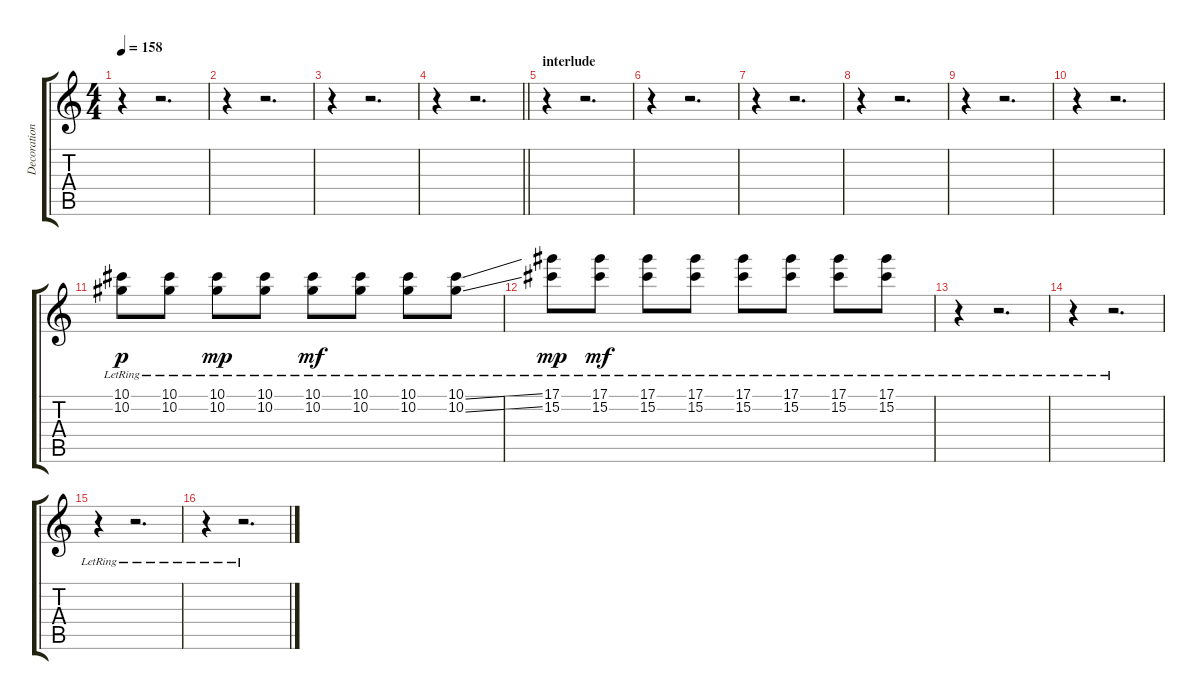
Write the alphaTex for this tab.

\track ("Decoration 2" "Decoration") {instrument electricguitarclean}
\staff {score tabs}
\tuning (Eb4 Bb3 Gb3 Db3 Ab2 Db2) {hide}
\ts (4 4)
\tempo 158
\clef g2
\ks c
r.4{dy p} r.2{d} |
r.4 r.2{d} |
r.4 r.2{d} |
\barLineRight lightlight
r.4 r.2{d} |
\section ("" "interlude")
r.4 r.2{d} |
r.4 r.2{d} |
r.4 r.2{d} |
r.4 r.2{d} |
r.4 r.2{d} |
r.4 r.2{d} |
(10.1{lr} 10.2{lr}).8 (10.1{lr} 10.2{lr}).8 (10.1{lr} 10.2{lr}).8{dy mp} (10.1{lr} 10.2{lr}).8 (10.1{lr} 10.2{lr}).8{dy mf} (10.1{lr} 10.2{lr}).8 (10.1{lr} 10.2{lr}).8 (10.1{ss lr} 10.2{ss lr}).8 |
(17.1{lr} 15.2{lr}).8{dy mp} (17.1{lr} 15.2{lr}).8{dy mf} (17.1{lr} 15.2{lr}).8 (17.1{lr} 15.2{lr}).8 (17.1{lr} 15.2{lr}).8 (17.1{lr} 15.2{lr}).8 (17.1{lr} 15.2{lr}).8 (17.1{lr} 15.2{lr}).8 |
r.4 r.2{d} |
r.4 r.2{d} |
r.4 r.2{d} |
r.4 r.2{d}
